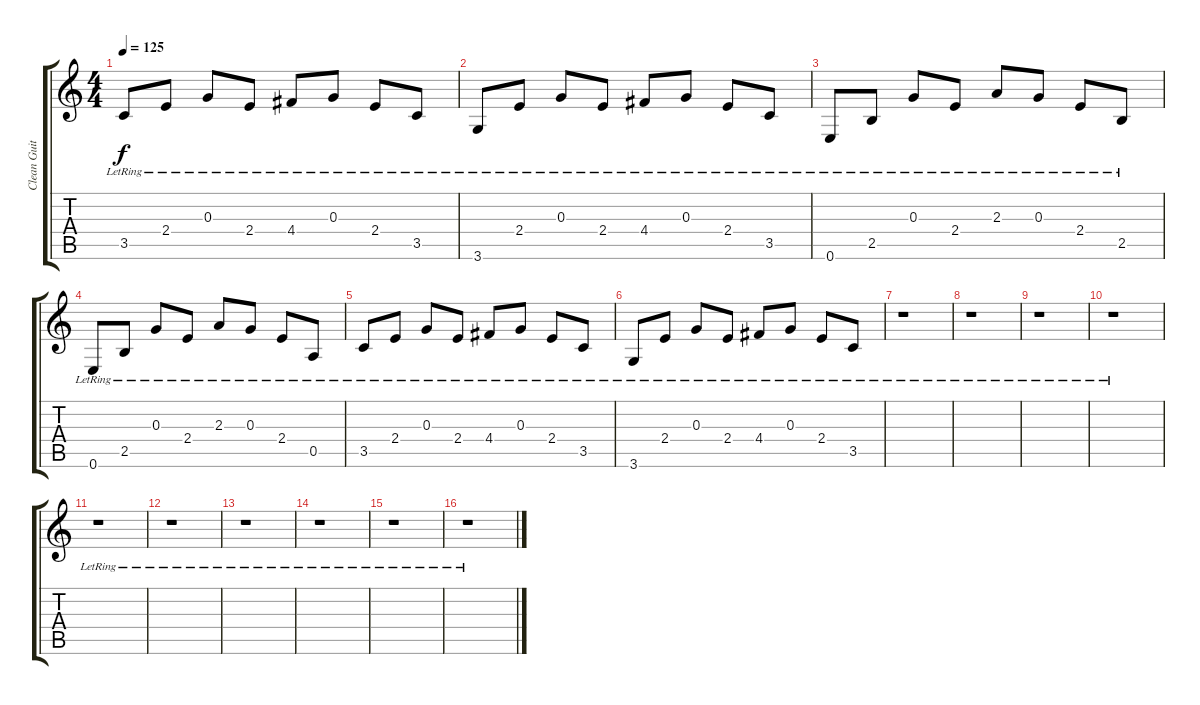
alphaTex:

\track ("Clean Guitar" "Clean Guit") {instrument acousticguitarnylon}
\staff {score tabs}
\tuning (E4 B3 G3 D3 A2 E2) {hide}
\ts (4 4)
\tempo 125
\clef g2
\ks c
3.5{lr}.8{dy f} 2.4{lr}.8 0.3{lr}.8 2.4{lr}.8 4.4{lr}.8 0.3{lr}.8 2.4{lr}.8 3.5{lr}.8 |
3.6{lr}.8 2.4{lr}.8 0.3{lr}.8 2.4{lr}.8 4.4{lr}.8 0.3{lr}.8 2.4{lr}.8 3.5{lr}.8 |
0.6{lr}.8 2.5{lr}.8 0.3{lr}.8 2.4{lr}.8 2.3{lr}.8 0.3{lr}.8 2.4{lr}.8 2.5{lr}.8 |
0.6{lr}.8 2.5{lr}.8 0.3{lr}.8 2.4{lr}.8 2.3{lr}.8 0.3{lr}.8 2.4{lr}.8 0.5{lr}.8 |
3.5{lr}.8 2.4{lr}.8 0.3{lr}.8 2.4{lr}.8 4.4{lr}.8 0.3{lr}.8 2.4{lr}.8 3.5{lr}.8 |
3.6{lr}.8 2.4{lr}.8 0.3{lr}.8 2.4{lr}.8 4.4{lr}.8 0.3{lr}.8 2.4{lr}.8 3.5{lr}.8 |
r.1 |
r.1 |
r.1 |
r.1 |
r.1 |
r.1 |
r.1 |
r.1 |
r.1 |
r.1
